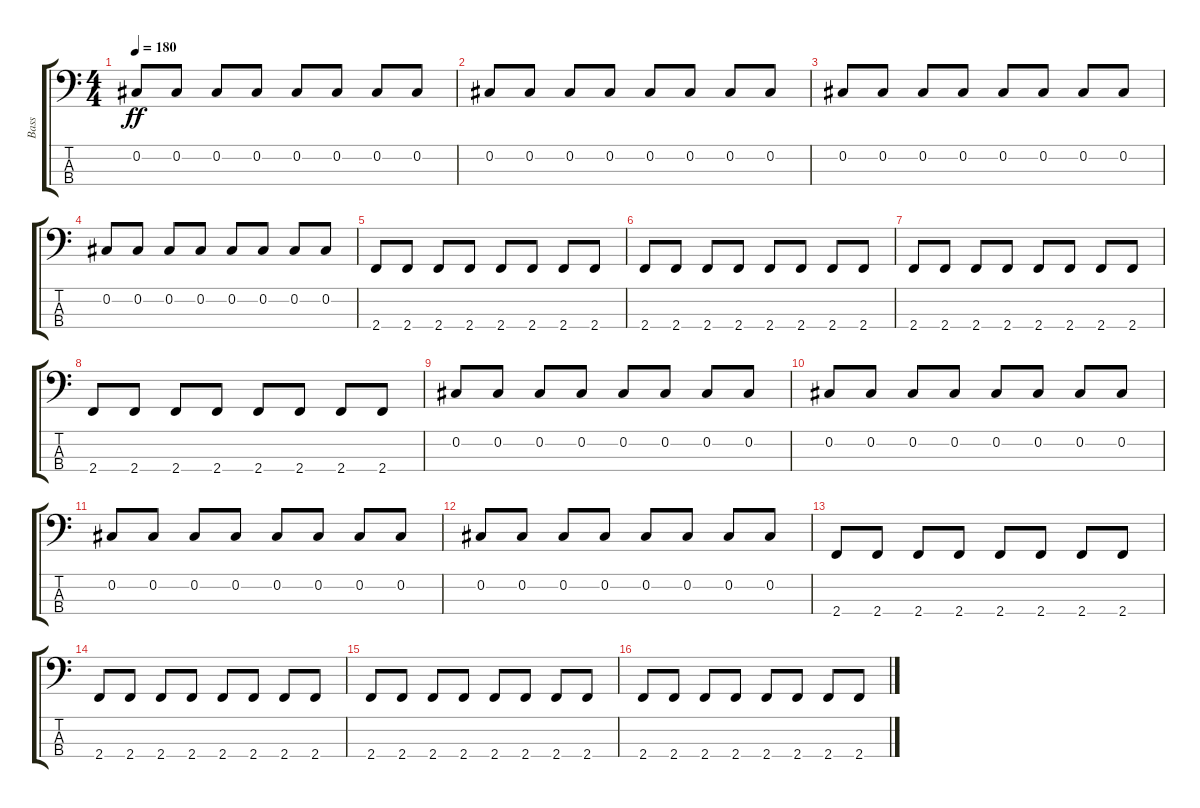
\track ("Bass" "Bass") {instrument electricbassfinger}
\staff {score tabs}
\tuning (Gb2 Db2 Ab1 Eb1) {hide}
\ts (4 4)
\tempo 180
\clef f4
\ks c
0.2.8{dy ff} 0.2.8 0.2.8 0.2.8 0.2.8 0.2.8 0.2.8 0.2.8 |
0.2.8 0.2.8 0.2.8 0.2.8 0.2.8 0.2.8 0.2.8 0.2.8 |
0.2.8 0.2.8 0.2.8 0.2.8 0.2.8 0.2.8 0.2.8 0.2.8 |
0.2.8 0.2.8 0.2.8 0.2.8 0.2.8 0.2.8 0.2.8 0.2.8 |
2.4.8 2.4.8 2.4.8 2.4.8 2.4.8 2.4.8 2.4.8 2.4.8 |
2.4.8 2.4.8 2.4.8 2.4.8 2.4.8 2.4.8 2.4.8 2.4.8 |
2.4.8 2.4.8 2.4.8 2.4.8 2.4.8 2.4.8 2.4.8 2.4.8 |
2.4.8 2.4.8 2.4.8 2.4.8 2.4.8 2.4.8 2.4.8 2.4.8 |
0.2.8 0.2.8 0.2.8 0.2.8 0.2.8 0.2.8 0.2.8 0.2.8 |
0.2.8 0.2.8 0.2.8 0.2.8 0.2.8 0.2.8 0.2.8 0.2.8 |
0.2.8 0.2.8 0.2.8 0.2.8 0.2.8 0.2.8 0.2.8 0.2.8 |
0.2.8 0.2.8 0.2.8 0.2.8 0.2.8 0.2.8 0.2.8 0.2.8 |
2.4.8 2.4.8 2.4.8 2.4.8 2.4.8 2.4.8 2.4.8 2.4.8 |
2.4.8 2.4.8 2.4.8 2.4.8 2.4.8 2.4.8 2.4.8 2.4.8 |
2.4.8 2.4.8 2.4.8 2.4.8 2.4.8 2.4.8 2.4.8 2.4.8 |
2.4.8 2.4.8 2.4.8 2.4.8 2.4.8 2.4.8 2.4.8 2.4.8
